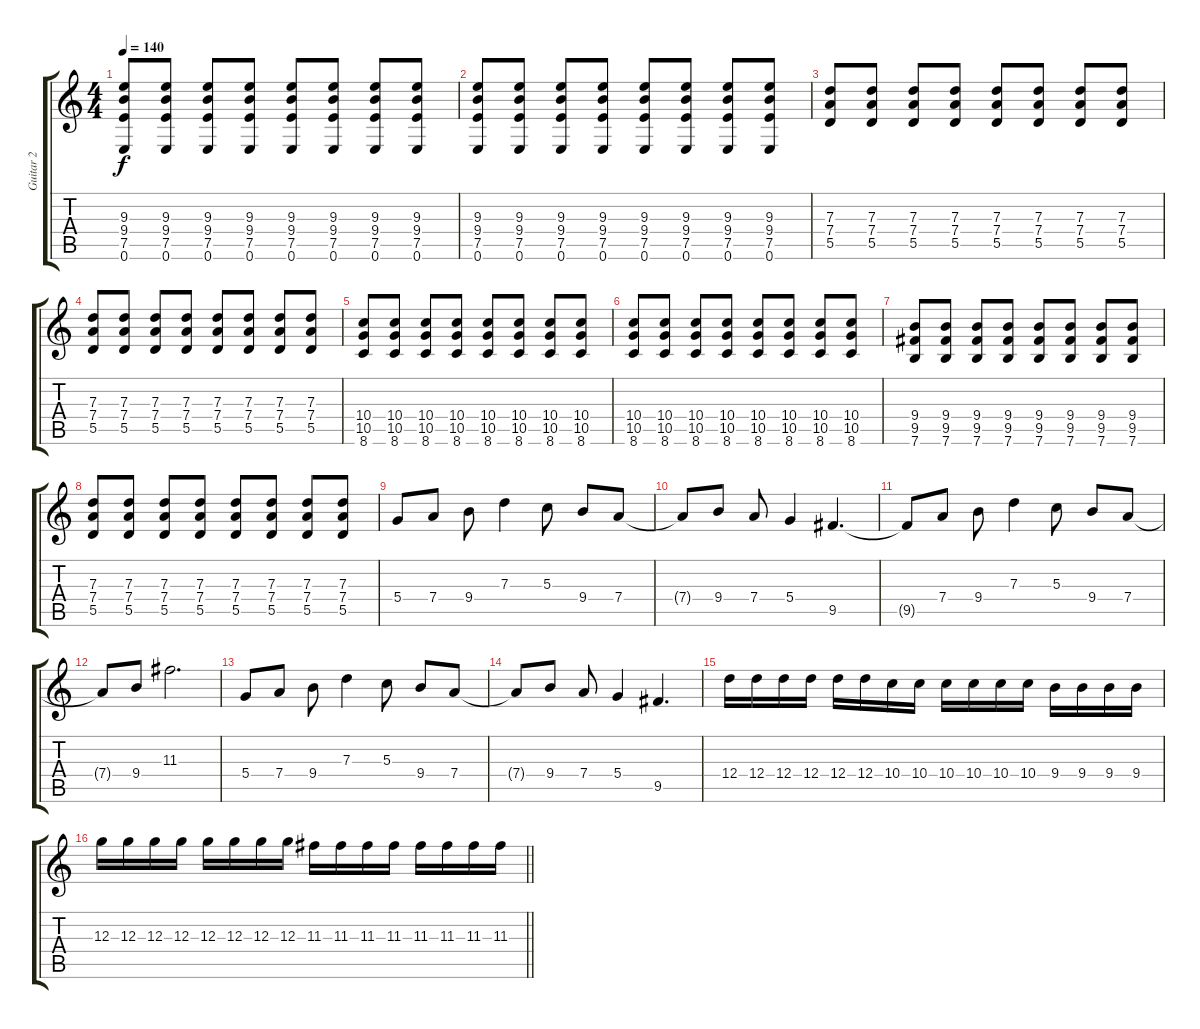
\track ("Guitar 2" "Guitar 2") {instrument distortionguitar}
\staff {score tabs}
\tuning (E4 B3 G3 D3 A2 E2) {hide}
\ts (4 4)
\tempo 140
\clef g2
\ks c
(9.3 9.4 7.5 0.6).8{dy f} (9.3 9.4 7.5 0.6).8 (9.3 9.4 7.5 0.6).8 (9.3 9.4 7.5 0.6).8 (9.3 9.4 7.5 0.6).8 (9.3 9.4 7.5 0.6).8 (9.3 9.4 7.5 0.6).8 (9.3 9.4 7.5 0.6).8 |
(9.3 9.4 7.5 0.6).8 (9.3 9.4 7.5 0.6).8 (9.3 9.4 7.5 0.6).8 (9.3 9.4 7.5 0.6).8 (9.3 9.4 7.5 0.6).8 (9.3 9.4 7.5 0.6).8 (9.3 9.4 7.5 0.6).8 (9.3 9.4 7.5 0.6).8 |
(7.3 7.4 5.5).8 (7.3 7.4 5.5).8 (7.3 7.4 5.5).8 (7.3 7.4 5.5).8 (7.3 7.4 5.5).8 (7.3 7.4 5.5).8 (7.3 7.4 5.5).8 (7.3 7.4 5.5).8 |
(7.3 7.4 5.5).8 (7.3 7.4 5.5).8 (7.3 7.4 5.5).8 (7.3 7.4 5.5).8 (7.3 7.4 5.5).8 (7.3 7.4 5.5).8 (7.3 7.4 5.5).8 (7.3 7.4 5.5).8 |
(10.4 10.5 8.6).8 (10.4 10.5 8.6).8 (10.4 10.5 8.6).8 (10.4 10.5 8.6).8 (10.4 10.5 8.6).8 (10.4 10.5 8.6).8 (10.4 10.5 8.6).8 (10.4 10.5 8.6).8 |
(10.4 10.5 8.6).8 (10.4 10.5 8.6).8 (10.4 10.5 8.6).8 (10.4 10.5 8.6).8 (10.4 10.5 8.6).8 (10.4 10.5 8.6).8 (10.4 10.5 8.6).8 (10.4 10.5 8.6).8 |
(9.4 9.5 7.6).8 (9.4 9.5 7.6).8 (9.4 9.5 7.6).8 (9.4 9.5 7.6).8 (9.4 9.5 7.6).8 (9.4 9.5 7.6).8 (9.4 9.5 7.6).8 (9.4 9.5 7.6).8 |
(7.3 7.4 5.5).8 (7.3 7.4 5.5).8 (7.3 7.4 5.5).8 (7.3 7.4 5.5).8 (7.3 7.4 5.5).8 (7.3 7.4 5.5).8 (7.3 7.4 5.5).8 (7.3 7.4 5.5).8 |
5.4.8 7.4.8 9.4.8 7.3.4 5.3.8 9.4.8 7.4.8 |
7.4{t}.8 9.4.8 7.4.8 5.4.4 9.5.4{d} |
9.5{t}.8 7.4.8 9.4.8 7.3.4 5.3.8 9.4.8 7.4.8 |
7.4{t}.8 9.4.8 11.3.2{d} |
5.4.8 7.4.8 9.4.8 7.3.4 5.3.8 9.4.8 7.4.8 |
7.4{t}.8 9.4.8 7.4.8 5.4.4 9.5.4{d} |
12.4.16 12.4.16 12.4.16 12.4.16 12.4.16 12.4.16 10.4.16 10.4.16 10.4.16 10.4.16 10.4.16 10.4.16 9.4.16 9.4.16 9.4.16 9.4.16 |
\barLineRight lightlight
12.3.16 12.3.16 12.3.16 12.3.16 12.3.16 12.3.16 12.3.16 12.3.16 11.3.16 11.3.16 11.3.16 11.3.16 11.3.16 11.3.16 11.3.16 11.3.16
